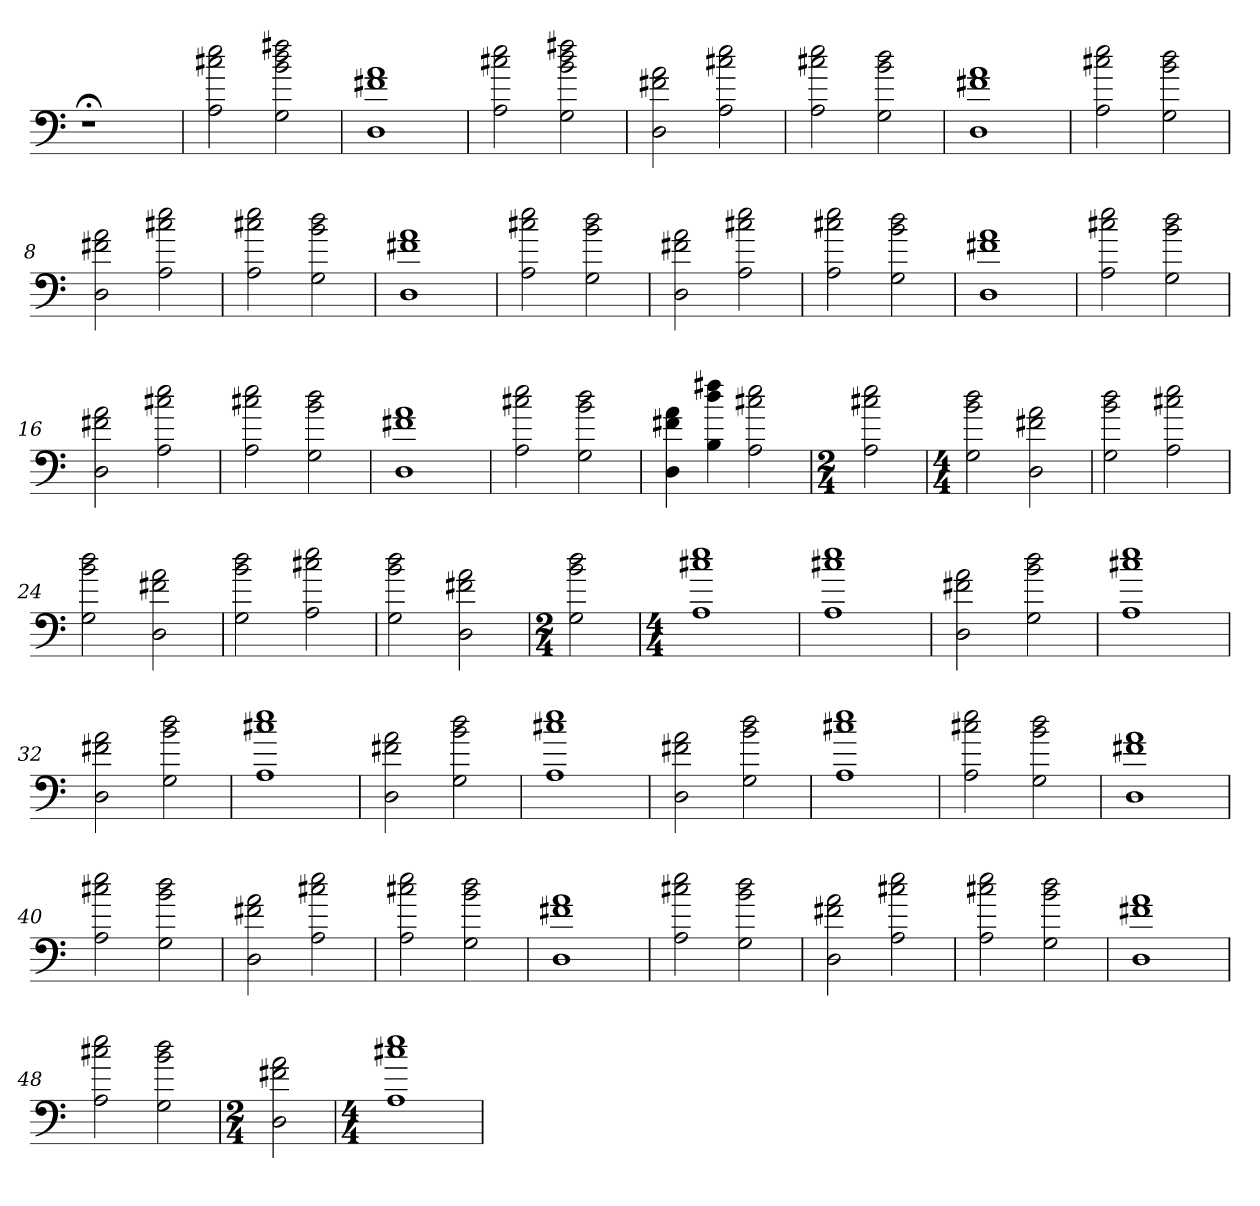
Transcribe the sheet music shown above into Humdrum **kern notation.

**kern
*part1
*staff1
=
1r;<
=1
2A 2cc#X 2ee
2G 2b 2dd 2ff#X
=2
1D 1f#X 1a
=3
2A 2cc#X 2ee
2G 2b 2dd 2ff#X
=4
2D 2f#X 2a
2A 2cc#X 2ee
=5
2A 2cc#X 2ee
2G 2b 2dd
=6
1D 1f#X 1a
=7
2A 2cc#X 2ee
2G 2b 2dd
=8
2D 2f#X 2a
2A 2cc#X 2ee
=9
2A 2cc#X 2ee
2G 2b 2dd
=10
1D 1f#X 1a
=11
2A 2cc#X 2ee
2G 2b 2dd
=12
2D 2f#X 2a
2A 2cc#X 2ee
=13
2A 2cc#X 2ee
2G 2b 2dd
=14
1D 1f#X 1a
=15
2A 2cc#X 2ee
2G 2b 2dd
=16
2D 2f#X 2a
2A 2cc#X 2ee
=17
2A 2cc#X 2ee
2G 2b 2dd
=18
1D 1f#X 1a
=19
2A 2cc#X 2ee
2G 2b 2dd
=20
4D 4f#X 4a
4B 4dd 4ff#X
2A 2cc#X 2ee
=21
*M2/4
2A 2cc#X 2ee
=22
*M4/4
2G 2b 2dd
2D 2f#X 2a
=23
2G 2b 2dd
2A 2cc#X 2ee
=24
2G 2b 2dd
2D 2f#X 2a
=25
2G 2b 2dd
2A 2cc#X 2ee
=26
2G 2b 2dd
2D 2f#X 2a
=27
*M2/4
2G 2b 2dd
=28
*M4/4
1A 1cc#X 1ee
=29
1A 1cc#X 1ee
=30
2D 2f#X 2a
2G 2b 2dd
=31
1A 1cc#X 1ee
=32
2D 2f#X 2a
2G 2b 2dd
=33
1A 1cc#X 1ee
=34
2D 2f#X 2a
2G 2b 2dd
=35
1A 1cc#X 1ee
=36
2D 2f#X 2a
2G 2b 2dd
=37
1A 1cc#X 1ee
=38
2A 2cc#X 2ee
2G 2b 2dd
=39
1D 1f#X 1a
=40
2A 2cc#X 2ee
2G 2b 2dd
=41
2D 2f#X 2a
2A 2cc#X 2ee
=42
2A 2cc#X 2ee
2G 2b 2dd
=43
1D 1f#X 1a
=44
2A 2cc#X 2ee
2G 2b 2dd
=45
2D 2f#X 2a
2A 2cc#X 2ee
=46
2A 2cc#X 2ee
2G 2b 2dd
=47
1D 1f#X 1a
=48
2A 2cc#X 2ee
2G 2b 2dd
=49
*M2/4
2D 2f#X 2a
=50
*M4/4
1A 1cc#X 1ee
=
*-
